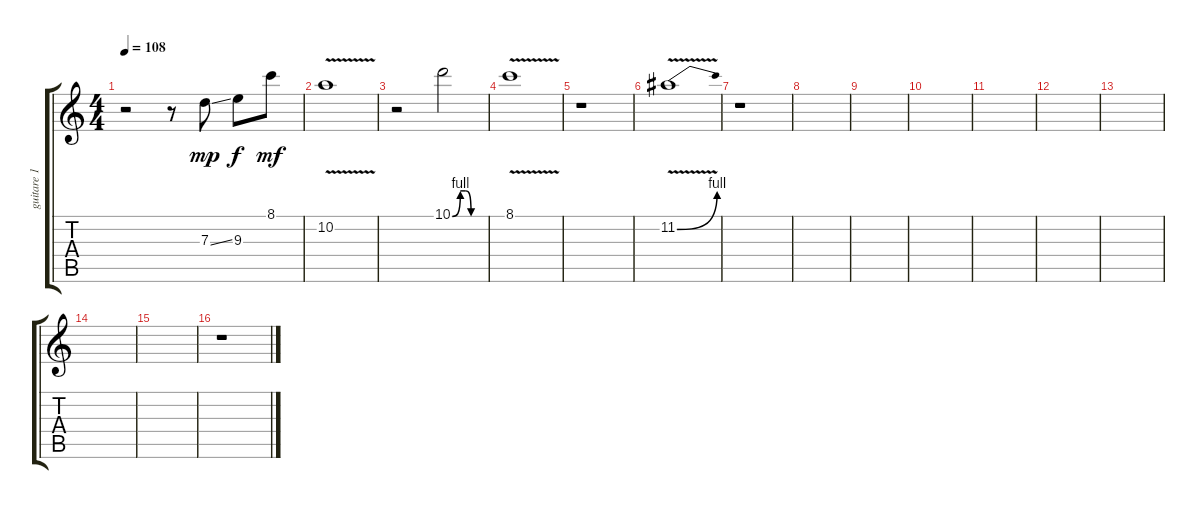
\track ("guitare 1" "guitare 1") {instrument electricguitarjazz}
\staff {score tabs}
\tuning (E4 B3 G3 D3 A2 E2) {hide}
\ts (4 4)
\tempo 108
\clef g2
\ks c
r.2{dy f} r.8 7.3{ss}.8{dy mp} 9.3.8{dy f} 8.1.8{dy mf} |
10.2{v}.1 |
r.2 10.1{be (custom 0 0 15 4 25 4 35 0 60 0)}.2 |
8.1{v}.1 |
r.1 |
11.2{be (bend 0 0 60 4) v}.1 |
r.1 |
|
|
|
|
|
|
|
|
r.1
